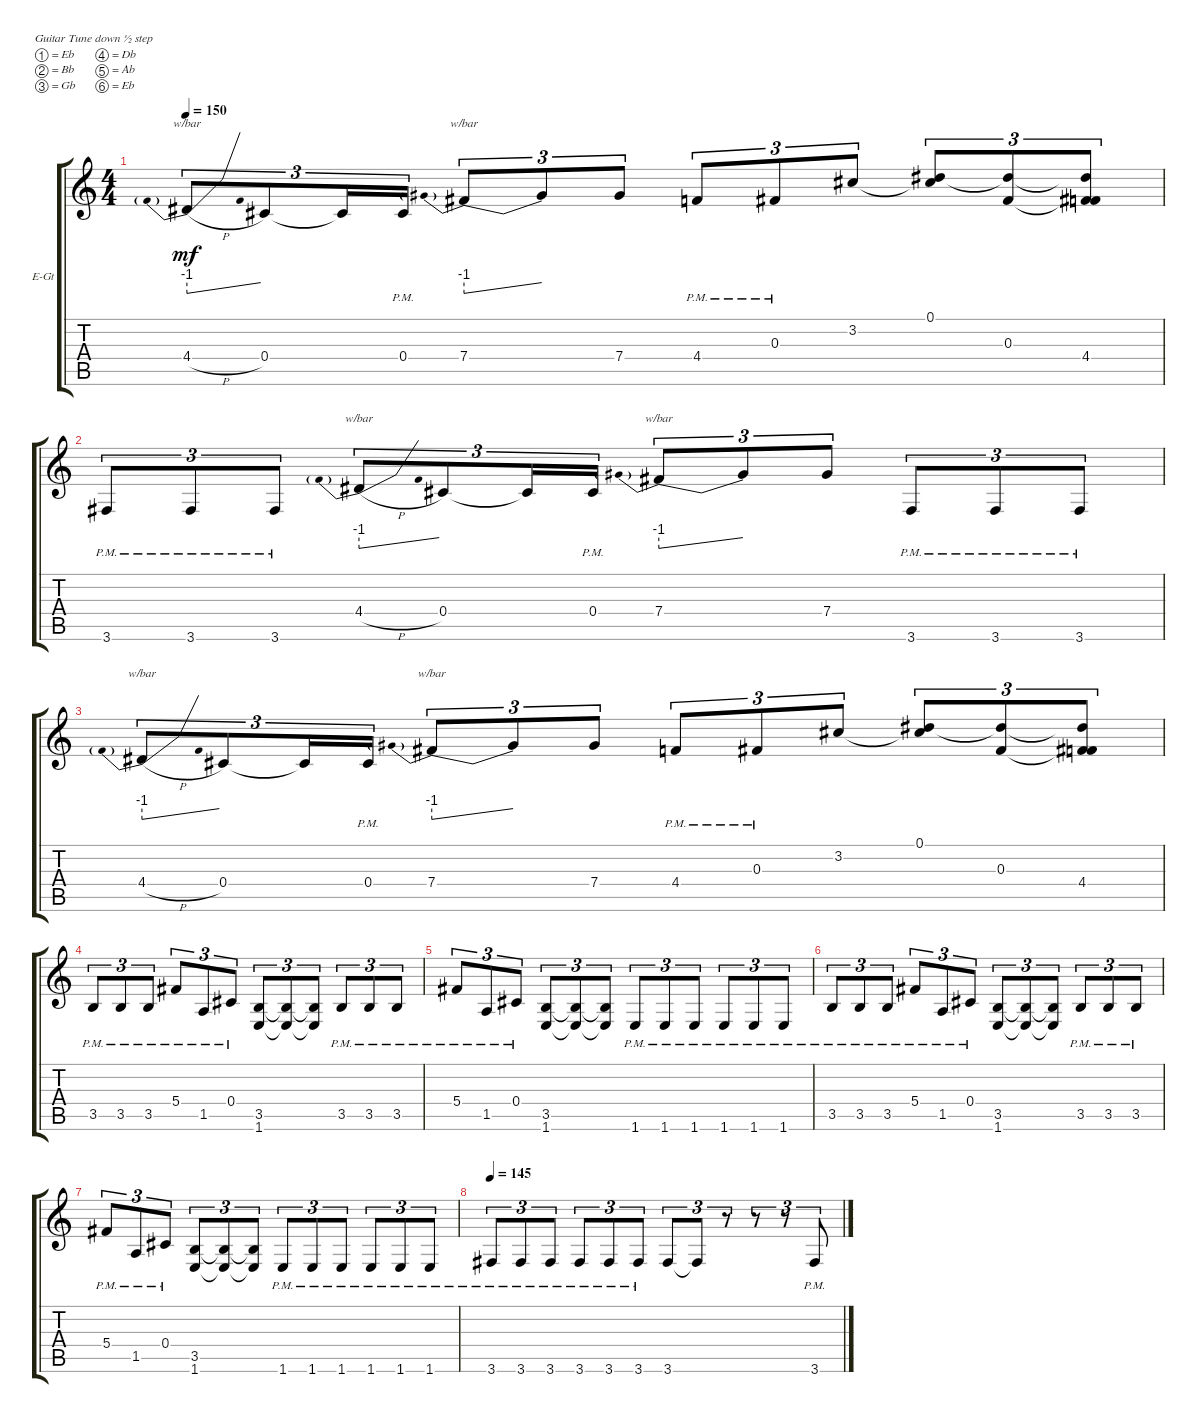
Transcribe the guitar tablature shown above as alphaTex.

\bracketExtendMode groupsimilarinstruments
\firstSystemTrackNameOrientation horizontal
\otherSystemsTrackNameOrientation horizontal
\track ("right" "E-Gt") {instrument distortionguitar}
\staff {score tabs}
\tuning (Eb4 Bb3 Gb3 Db3 Ab2 Eb2)
\ts (4 4)
\tempo 150
\clef g2
\ks c
4.4{h}.8{tu (3 2) tbe (predivedive default 0 -4 30 0) dy mf} 0.4.8{tu (3 2)} 0.4{t}.16{tu (3 2)} 0.4{pm}.16{tu (3 2)} 7.4.8{tu (3 2) tbe (predivedive default 0 -4 30 0)} 7.4{t}.8{tu (3 2)} 7.4.8{tu (3 2)} 4.4{pm}.8{tu (3 2)} 0.3{pm}.8{tu (3 2)} 3.2.8{tu (3 2)} (0.1 3.2{t}).8{tu (3 2)} (0.3 0.1{t}).8{tu (3 2)} (4.4 0.3{t} 0.1{t}).8{tu (3 2)} |
3.6{pm}.8{tu (3 2)} 3.6{pm}.8{tu (3 2)} 3.6{pm}.8{tu (3 2)} 4.4{h}.8{tu (3 2) tbe (predivedive default 0 -4 30 0)} 0.4.8{tu (3 2)} 0.4{t}.16{tu (3 2)} 0.4{pm}.16{tu (3 2)} 7.4.8{tu (3 2) tbe (predivedive default 0 -4 30 0)} 7.4{t}.8{tu (3 2)} 7.4.8{tu (3 2)} 3.6{pm}.8{tu (3 2)} 3.6{pm}.8{tu (3 2)} 3.6{pm}.8{tu (3 2)} |
4.4{h}.8{tu (3 2) tbe (predivedive default 0 -4 30 0)} 0.4.8{tu (3 2)} 0.4{t}.16{tu (3 2)} 0.4{pm}.16{tu (3 2)} 7.4.8{tu (3 2) tbe (predivedive default 0 -4 30 0)} 7.4{t}.8{tu (3 2)} 7.4.8{tu (3 2)} 4.4{pm}.8{tu (3 2)} 0.3{pm}.8{tu (3 2)} 3.2.8{tu (3 2)} (0.1 3.2{t}).8{tu (3 2)} (0.3 0.1{t}).8{tu (3 2)} (4.4 0.3{t} 0.1{t}).8{tu (3 2)} |
3.5{pm}.8{tu (3 2)} 3.5{pm}.8{tu (3 2)} 3.5{pm}.8{tu (3 2)} 5.4{pm}.8{tu (3 2)} 1.5{pm}.8{tu (3 2)} 0.4{pm}.8{tu (3 2)} (1.6 3.5).8{tu (3 2)} (1.6{t} 3.5{t}).8{tu (3 2)} (1.6{t} 3.5{t}).8{tu (3 2)} 3.5{pm}.8{tu (3 2)} 3.5{pm}.8{tu (3 2)} 3.5{pm}.8{tu (3 2)} |
5.4{pm}.8{tu (3 2)} 1.5{pm}.8{tu (3 2)} 0.4{pm}.8{tu (3 2)} (1.6 3.5).8{tu (3 2)} (3.5{t} 1.6{t}).8{tu (3 2)} (3.5{t} 1.6{t}).8{tu (3 2)} 1.6{pm}.8{tu (3 2)} 1.6{pm}.8{tu (3 2)} 1.6{pm}.8{tu (3 2)} 1.6{pm}.8{tu (3 2)} 1.6{pm}.8{tu (3 2)} 1.6{pm}.8{tu (3 2)} |
3.5{pm}.8{tu (3 2)} 3.5{pm}.8{tu (3 2)} 3.5{pm}.8{tu (3 2)} 5.4{pm}.8{tu (3 2)} 1.5{pm}.8{tu (3 2)} 0.4{pm}.8{tu (3 2)} (1.6 3.5).8{tu (3 2)} (1.6{t} 3.5{t}).8{tu (3 2)} (1.6{t} 3.5{t}).8{tu (3 2)} 3.5{pm}.8{tu (3 2)} 3.5{pm}.8{tu (3 2)} 3.5{pm}.8{tu (3 2)} |
5.4{pm}.8{tu (3 2)} 1.5{pm}.8{tu (3 2)} 0.4{pm}.8{tu (3 2)} (1.6 3.5).8{tu (3 2)} (3.5{t} 1.6{t}).8{tu (3 2)} (3.5{t} 1.6{t}).8{tu (3 2)} 1.6{pm}.8{tu (3 2)} 1.6{pm}.8{tu (3 2)} 1.6{pm}.8{tu (3 2)} 1.6{pm}.8{tu (3 2)} 1.6{pm}.8{tu (3 2)} 1.6{pm}.8{tu (3 2)} |
\tempo 145
3.6{pm}.8{tu (3 2)} 3.6{pm}.8{tu (3 2)} 3.6{pm}.8{tu (3 2)} 3.6{pm}.8{tu (3 2)} 3.6{pm}.8{tu (3 2)} 3.6{pm}.8{tu (3 2)} 3.6.8{tu (3 2)} 3.6{t}.8{tu (3 2)} r.8{tu (3 2)} r.8{tu (3 2)} r.8{tu (3 2)} 3.6{pm}.8{tu (3 2)}
